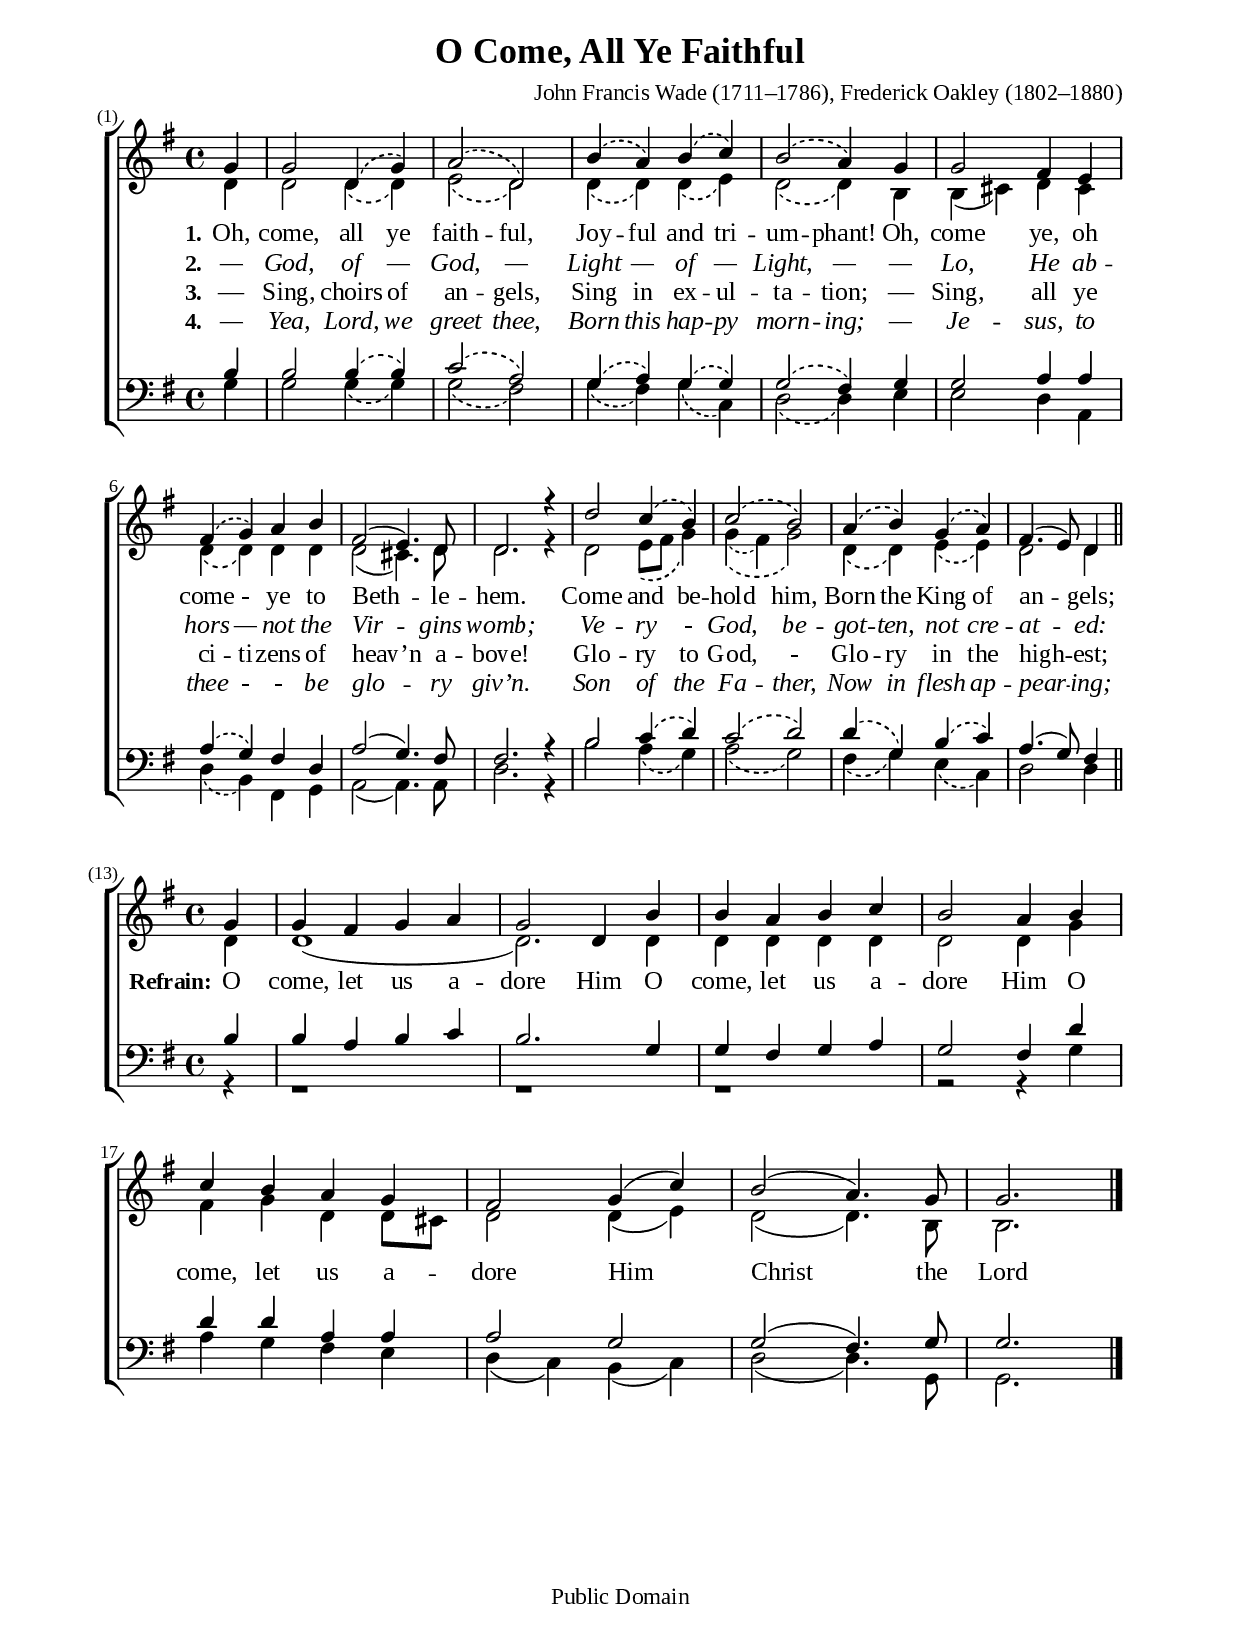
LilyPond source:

\version "2.18.2"

\header {
  title = "O Come, All Ye Faithful"
  composer = "John Francis Wade (1711–1786), Frederick Oakley (1802–1880)"
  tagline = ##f
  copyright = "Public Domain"
}

globalSettings = {
  \set Score.barNumberVisibility = #all-bar-numbers-visible
  \key g \major
  \time 4/4
}

verseSettings = {
  \phrasingSlurDashed
}

\paper {
  #(set-paper-size "a4")
  top-margin = 15\mm
  bottom-margin = 15\mm
  left-margin = 20\mm
  right-margin = 20\mm
  indent = #0
  #(define fonts
	 (make-pango-font-tree "Liberation Serif"
	 		       "Liberation Serif"
			       "Liberation Serif"
			       (/ 20 20)))
}

printItalic = \with {
  \override LyricText.font-shape = #'italic
}

% Soprano verse music
musicVerseSoprano = \relative c' {
  \partial 4 g'4 |
  %{ 01 %} g2 d4 \(g\) |
  %{ 02 %} a2 \(d,\) |
  %{ 03 %} b'4 \(a\) b \(c\) |
  %{ 04 %} b2 \(a4\) g |
  %{ 05 %} g2 fis4 e |
  %{ 06 %} fis \(g\) a b |
  %{ 07 %} fis2 (e4.) d8 |
  %{ 08 %} d2. r4 |
  %{ 09 %} d'2 c4 \(b\) |
  %{ 10 %} c2 \(b\) |
  %{ 11 %} a4 \(b\) g \(a\)
  %{ 12 %} fis4. (e8) d4 \bar "||"
}

% Alto verse music
musicVerseAlto = \relative c' {
  \partial 4 d4 |
  %{ 01 %} d2 d4 \(d\) |
  %{ 02 %} e2 \(d\) |
  %{ 03 %} d4 \(d\) d \(e\) |
  %{ 04 %} d2 \(d4\) b |
  %{ 05 %} b (cis) d cis |
  %{ 06 %} d \(d\) d d |
  %{ 07 %} d2 (cis4.) d8 |
  %{ 08 %} d2. r4 |
  %{ 09 %} d2 e8 \(fis g4\) |
  %{ 10 %} \slurDashed g \( (fis) g2 \)|
  %{ 11 %} d4 \(d\) e \(e\) |
  %{ 12 %} d2 d4 \bar "||"
}

% Tenor verse music
musicVerseTenor = \relative c' {
  \partial 4 b4 |
  %{ 01 %} b2 b4 \(b\) |
  %{ 02 %} c2 \(a\) |
  %{ 03 %} g4 \(a\) g \(g\) |
  %{ 04 %} g2 \(fis4\) g |
  %{ 05 %} g2 a4 a |
  %{ 06 %} a \(g\) fis d |
  %{ 07 %} a'2 (g4.) fis8 |
  %{ 08 %} fis2. r4 |
  %{ 09 %} b2 c4 \(d\) |
  %{ 10 %} c2 \(d\) |
  %{ 11 %} d4 \(g,\) b \(c\) |
  %{ 12 %} a4. (g8) fis4 \bar "||"
}

% Basso verse music
musicVerseBasso = \relative c' {
  \partial 4 g4 |
  %{ 01 %} g2 g4 \(g\) |
  %{ 02 %} g2 \(fis\) |
  %{ 03 %} g4 \(fis\) g \(c,\) |
  %{ 04 %} d2 \(d4\) e |
  %{ 05 %} e2 d4 a |
  %{ 06 %} d \(b\) fis g |
  %{ 07 %} a2 (a4.) a8 |
  %{ 08 %} d2. r4 |
  %{ 09 %} b'2 a4 \(g\) |
  %{ 10 %} a2 \(g\) |
  %{ 11 %} fis4 \(g\) e \(c\) |
  %{ 12 %} d2 d4 \bar "||"
}

% Soprano chorus music
musicChorusSoprano = \relative c' {
  \set Score.currentBarNumber = #13
  \partial 4 g'4 |
  %{ 13 %} g fis g a |
  %{ 14 %} g2 d4 b' |
  %{ 15 %} b a b c |
  %{ 16 %} b2 a4 b |
  %{ 17 %} c b a g |
  %{ 18 %} fis2 g4 (c) |
  %{ 19 %} b2 (a4.) g8 |
  %{ 20 %} g2. \bar "|."
}

% Alto chorus music
musicChorusAlto = \relative c' {
  \partial 4 d4 |
  %{ 13 %} d1 ( |
  %{ 14 %} d2. ) d4 |
  %{ 15 %} d d d d |
  %{ 16 %} d2 d4 g |
  %{ 17 %} fis g d d8 cis |
  %{ 18 %} d2 d4 (e) |
  %{ 19 %} d2 (d4.) b8 |
  %{ 20 %} b2. \bar "|."
}

% Tenor chorus music
musicChorusTenor = \relative c' {
  \partial 4 b4 |
  %{ 13 %} b a b c |
  %{ 14 %} b2. g4 |
  %{ 15 %} g fis g a |
  %{ 16 %} g2 fis4 d' |
  %{ 17 %} d d a a |
  %{ 18 %} a2 g |
  %{ 19 %} g (fis4.) g8 |
  %{ 20 %} g2. \bar "|."
}

% Basso chorus music
musicChorusBasso = \relative c' {
  \partial 4 r4 |
  %{ 13 %} r1 |
  %{ 14 %} r1 |
  %{ 15 %} r1 |
  %{ 16 %} r2 r4 g |
  %{ 17 %} a g fis e |
  %{ 18 %} d (c) b (c) |
  %{ 19 %} d2 (d4.) g,8 |
  %{ 20 %} g2. \bar "|."
}

% 10. Verse lyrics
lyricVerseOne = \lyricmode {
  \set stanza = #"1."
  Oh, come, all ye faith -- ful,
  Joy -- ful and tri -- um -- phant!
  Oh, come ye, oh come - ye to Beth -- le -- hem.
  Come and be -- hold him,
  Born the King of an -- gels;
}

lyricVerseTwo = \lyricmode {
  \set stanza = #"2."
  — God, of — God,
  — Light — of — Light, —
  — Lo, He ab -- hors — not the Vir -- gins womb;
  Ve -- ry - God, be -- got -- ten, not cre -- at -- ed:
}

lyricVerseThree = \lyricmode {
  \set stanza = #"3."
  — Sing, choirs of an -- gels,
  Sing in ex -- ul -- ta -- tion;
  — Sing, all ye ci -- ti -- zens of heav’n a -- bove!
  Glo -- ry to God, -
  Glo -- ry in the high -- est;
}

lyricVerseFour = \lyricmode {
  \set stanza = #"4."
  — Yea, Lord, we greet thee,
  Born this hap -- py morn -- ing;
  — Je -- sus, to thee - - be glo -- ry giv’n.
  Son of the Fa -- ther,
  Now in flesh ap -- pear -- ing;
}

% 11. Chorus lyrics
lyricChorus = \lyricmode {
  \set stanza = #"Refrain:"
  O come, let us a -- dore Him
  O come, let us a -- dore Him
  O come, let us a -- dore Him
  Christ the Lord
}

% 12. Layout
\score {
    \new ChoirStaff <<
      \new Staff <<
        \clef "treble"
        \new Voice = "soprano" {
          \voiceOne \globalSettings \verseSettings \stemUp \slurUp \musicVerseSoprano
        }
        \new Voice = "alto" {
          \voiceTwo \globalSettings \verseSettings \stemDown \slurDown \musicVerseAlto
        }
      >>
      \new Lyrics \lyricsto soprano \lyricVerseOne
      \new Lyrics \printItalic \lyricsto soprano \lyricVerseTwo
      \new Lyrics \lyricsto soprano \lyricVerseThree
      \new Lyrics \printItalic \lyricsto soprano \lyricVerseFour
      \new Staff <<
        \clef "bass"
        \new Voice = "tenor" {
          \voiceOne \globalSettings \verseSettings \stemUp \slurUp \musicVerseTenor
        }
        \new Voice = "basso" {
          \voiceTwo \globalSettings \verseSettings \stemDown \slurDown \musicVerseBasso
        }
      >>
    >>
}

\score {
    \new ChoirStaff <<
      \new Staff <<
        \clef "treble"
        \new Voice = "soprano" {
          \voiceOne \globalSettings \stemUp \slurUp \musicChorusSoprano
        }
        \new Voice = "alto" {
          \voiceTwo \globalSettings \stemDown \slurDown \musicChorusAlto
        }
      >>
      \new Lyrics \lyricsto soprano \lyricChorus
      \new Staff <<
        \clef "bass"
        \new Voice = "tenor" {
          \voiceOne \globalSettings \stemUp \slurUp \musicChorusTenor
        }
        \new Voice = "basso" {
          \voiceTwo \globalSettings \stemDown \slurDown \musicChorusBasso
        }
      >>
    >>
}
